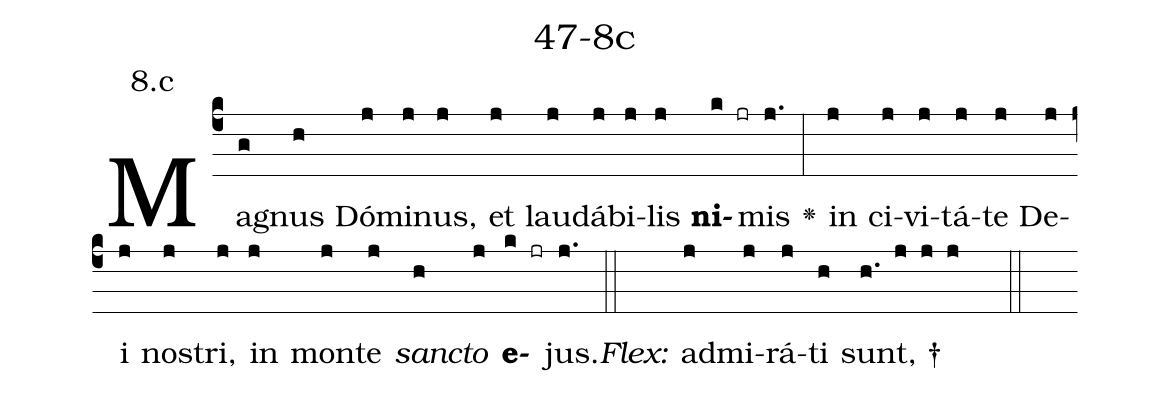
name: 47-8c;
annotation: 8.c;
%%
(c4)Ma(g)gnus(h) Dó(j)mi(j)nus,(j) et(j) lau(j)dá(j)bi(j)lis(j) <b>ni</b>(k jr)mis(j.) <v>\greheightstar</v>(:) in(j) ci(j)vi(j)tá(j)te(j) De(j)i(j) nos(j)tri,(j) in(j) mon(j)te(j) <i>sanc</i>(h)<i>to</i>(j) <b>e</b>(k jr)jus.(j.) (::)
<i>Flex:</i>()  ad(j)mi(j)rá(j)ti(h) sunt, †(h. j j j  ::)

%E(j) u(j) o(h) u(j) a(k) e.(j.) (::)
